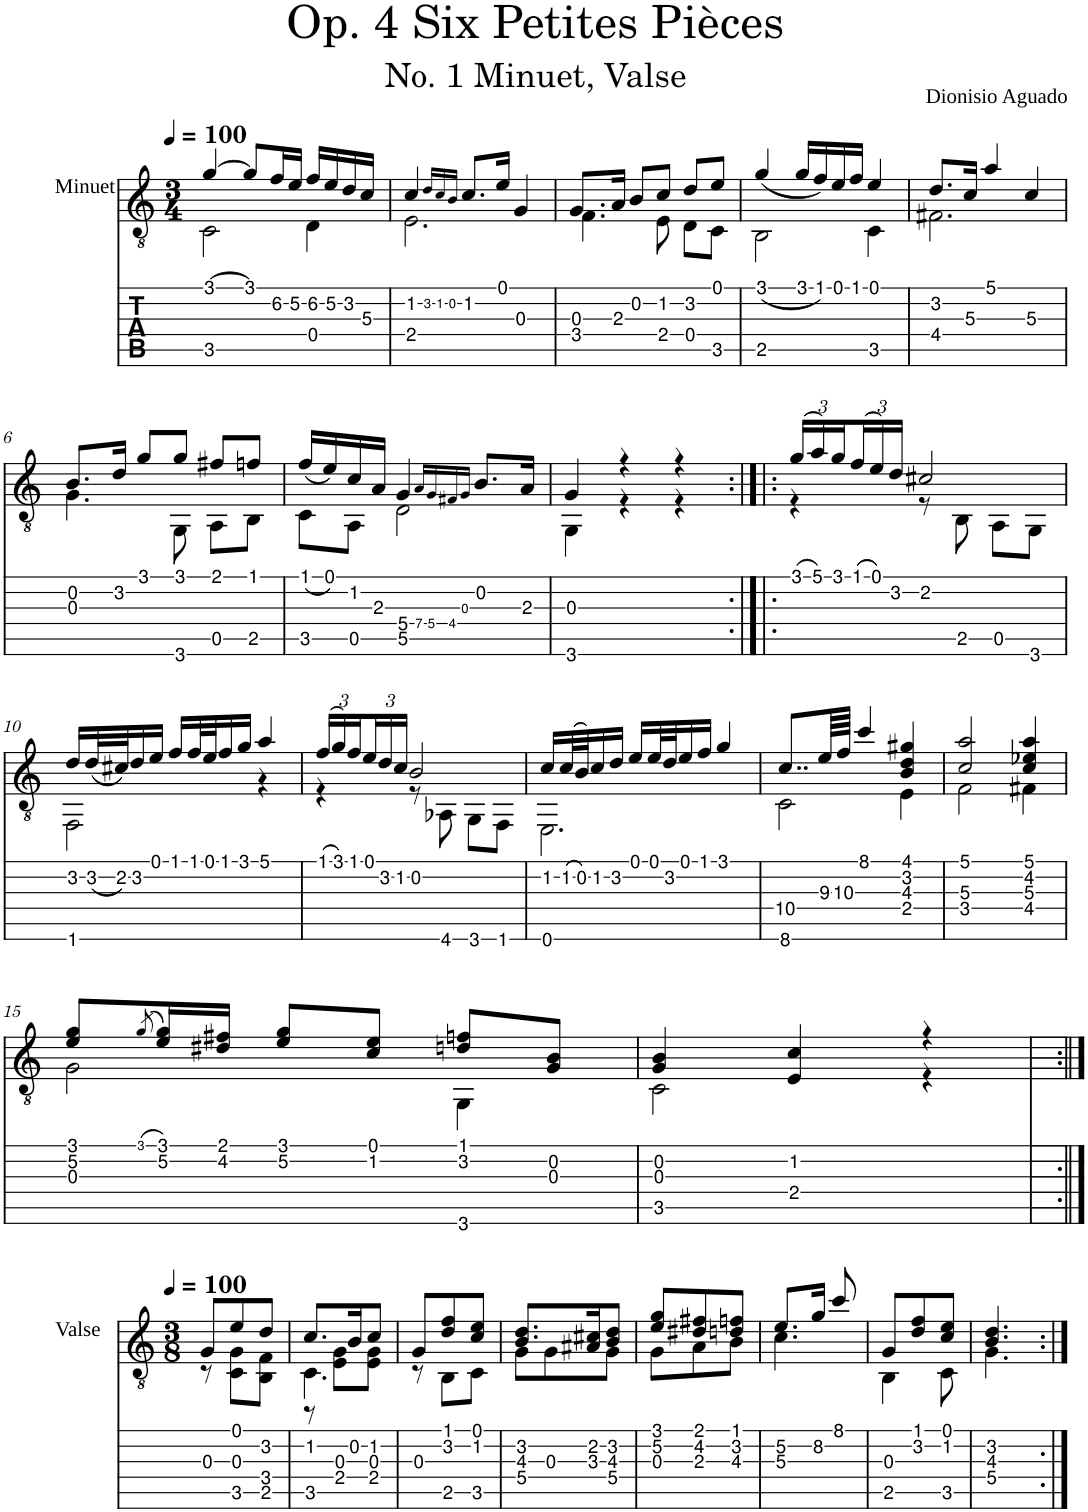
**kern	**kern
*part1	*part1
*staff2	*staff1
*I"Guitar	*
*stria6	*
*	*clefGv2
*k[]	*k[]
*C:	*C:
*M3/4	*M3/4
*MM100	*MM100
=1	=1
*^	*^
[4g	2C	[4g/	2C\
8gL]	.	8g/L]	.
16fL	.	16f/L	.
16eJJ	.	16e/JJ	.
16fLL	4D	16f/LL	4D\
16eJ	.	16e/	.
16dL	.	16d/	.
16cJJ	.	16c/JJ	.
=2	=2	=2	=2
4c	2.E	4c/	2.E\
qd	.	16qd/LL	.
qc	.	16qc/	.
qB	.	16qB/JJ	.
8.cL	.	8.c/L	.
16eJk	.	16e/Jk	.
4G	.	4G/	.
=3	=3	=3	=3
8.GL	4.F	8.G/L	4.F\
16AJk	.	16A/Jk	.
8BL	.	8B/L	.
8cJ	8E	8c/J	8E\
8dL	8DL	8d/L	8D\L
8eJ	8CJ	8e/J	8C\J
=4	=4	=4	=4
4g	2BB	(<4g/	2BB\
16gLL	.	16g/LL	.
16fJ	.	16f/)	.
16eL	.	16e/	.
16fJJ	.	16f/JJ	.
4e	4C	4e/	4C\
=5	=5	=5	=5
8.dL	2.F#X	8.d/L	2.F#X\
16cJk	.	16c/Jk	.
4a	.	4a/	.
4c	.	4c/	.
!!LO:LB:g=z	!!
=6	=6	=6	=6
8.BL	4.G	8.B/L	4.G\
16dJk	.	16d/Jk	.
8gL	.	8g/L	.
8gJ	8GG	8g/J	8GG\
8f#XL	8AAL	8f#X/L	8AA\L
8fnJ	8BBJ	8fn/J	8BB\J
=7	=7	=7	=7
16fLL	8CL	(<16f/LL	8C\L
16eJ	.	16e/)	.
16cL	8AAJ	16c/	8AA\J
16AJJ	.	16A/JJ	.
4G	2D	4G/	2D\
qA	.	16qA/LL	.
qG	.	16qG/	.
qF#X	.	16qF#X/	.
qG	.	16qG/JJ	.
8.BL	.	8.B/L	.
16AJk	.	16A/Jk	.
=8	=8	=8	=8
4G	4GG	4G/	4GG\
4r	4r	4r	4r
4r	4r	4r	4r
=9:|!|:	=9:|!|:	=9:|!|:	=9:|!|:
*Xbrackettup	*	*Xbrackettup	*
24gLL	4r	(24g/LL	4r
24a	.	24a/)	.
24gJ	.	24g/	.
24fL	.	(24f/	.
24e	.	24e/)	.
24dJJ	.	24d/JJ	.
2c#X	8r	2c#X/	8r
.	8BB	.	8BB\
.	8AAL	.	8AA\L
.	8GGJ	.	8GG\J
!!LO:LB:g=z	!!
=10	=10	=10	=10
16dLL	2FF	16d/LL	2FF\
32dL	.	(<32d/L	.
32c#XJJ	.	32c#X/J)	.
16dL	.	16d/	.
16eJJ	.	16e/JJ	.
16fLL	.	16f/LL	.
32fL	.	32f/L	.
32eJJ	.	32e/J	.
16fL	.	16f/	.
16gJJ	.	16g/JJ	.
4a	4r	4a/	4r
=11	=11	=11	=11
24fLL	4r	(24f/LL	4r
24g	.	24g/)	.
24fJ	.	24f/	.
24eL	.	24e/	.
24d	.	24d/	.
24cJJ	.	24c/JJ	.
2B	8r	2B/	8r
.	8AA-X	.	8AA-X\
.	8GGL	.	8GG\L
.	8FFJ	.	8FF\J
=12	=12	=12	=12
16cLL	2.EE	16c/LL	2.EE\
32cL	.	(32c/L	.
32BJJ	.	32B/J)	.
16cL	.	16c/	.
16dJJ	.	16d/JJ	.
16eLL	.	16e/LL	.
32eL	.	32e/L	.
32dJJ	.	32d/J	.
16eL	.	16e/	.
16fJJ	.	16f/JJ	.
4g	.	4g/	.
=13	=13	=13	=13
8..cL	2C	8..c/L	2C\
64eLLL	.	64e/LLL	.
64fJJJJ	.	64f/JJJJ	.
4cc	.	4cc/	.
4B 4d 4g#X	4E	4B/ 4d/ 4g#X/	4E\
=14	=14	=14	=14
2c 2a	2F	2c/ 2a/	2F\
4c 4e-X 4a	4F#X	4c/ 4e-X/ 4a/	4F#X\
!!LO:LB:g=z	!!
=15	=15	=15	=15
8e\ 8g\L	2G	8e/ 8g/L	2G\
qg	.	(8qg/	.
16e\ 16g\L	.	16e/ 16g/L)	.
16d#X\ 16f#X\JJ	.	16d#X/ 16f#X/JJ	.
8e\ 8g\L	.	8e/ 8g/L	.
8c\ 8e\J	.	8c/ 8e/J	.
8dn\ 8fn\L	4GG	8dn/ 8fn/L	4GG\
8G\ 8B\J	.	8G/ 8B/J	.
=16	=16	=16	=16
4G 4B	2C	4G/ 4B/	2C\
4E 4c	.	4E/ 4c/	.
4r	4r	4r	4r
*v	*v	*	*
*	*v	*v
=17:|!	=17:|!
64r	64ryy
!!LO:LB:g=z
=1	=1
*stria6	*
*k[]	*k[]
*C:	*C:
*M3/8	*M3/8
*	*MM100
*^	*^
8GL	8r	8G/L	8r
8e	8C\ 8G\L	8e/	8C\ 8G\L
8dJ	8BB\ 8F\J	8d/J	8BB\ 8F\J
=2	=2	=2	=2
*	*^	*	*^
8.cL	4.C	8r	8.c/L	4.C\	8r
.	.	8E\ 8G\L	.	.	8E\ 8G\L
16BK	.	.	16B/K	.	.
8cJ	.	8E\ 8G\J	8c/J	.	8E\ 8G\J
*	*v	*v	*	*	*
*	*	*	*v	*v
=3	=3	=3	=3
8GL	8r	8G/L	8r
8d\ 8f\	8BBL	8d/ 8f/	8BB\L
8c\ 8e\J	8CJ	8c/ 8e/J	8C\J
=4	=4	=4	=4
8.B\ 8.d\L	8GL	8.B/ 8.d/L	8G\L
.	8G	.	8G\
16A#X\ 16c#X\K	.	16A#X/ 16c#X/K	.
8B\ 8d\J	8GJ	8B/ 8d/J	8G\J
=5	=5	=5	=5
8e\ 8g\L	8GL	8e/ 8g/L	8G\L
8d#X\ 8f#X\	8A	8d#X/ 8f#X/	8A\
8dn\ 8fn\J	8BJ	8dn/ 8fn/J	8B\J
=6	=6	=6	=6
8.eL	4.c	8.e/L	4.c\
16gK	.	16g/Jk	.
8ccJ	.	8cc/	.
=7	=7	=7	=7
8GL	4BB	8G/L	4BB\
8d\ 8f\	.	8d/ 8f/	.
8c\ 8e\J	8C	8c/ 8e/J	8C\
=8	=8	=8	=8
4.B 4.d	4.G	4.B/ 4.d/	4.G\
*v	*v	*	*
*	*v	*v
=:|!	=:|!
*-	*-
